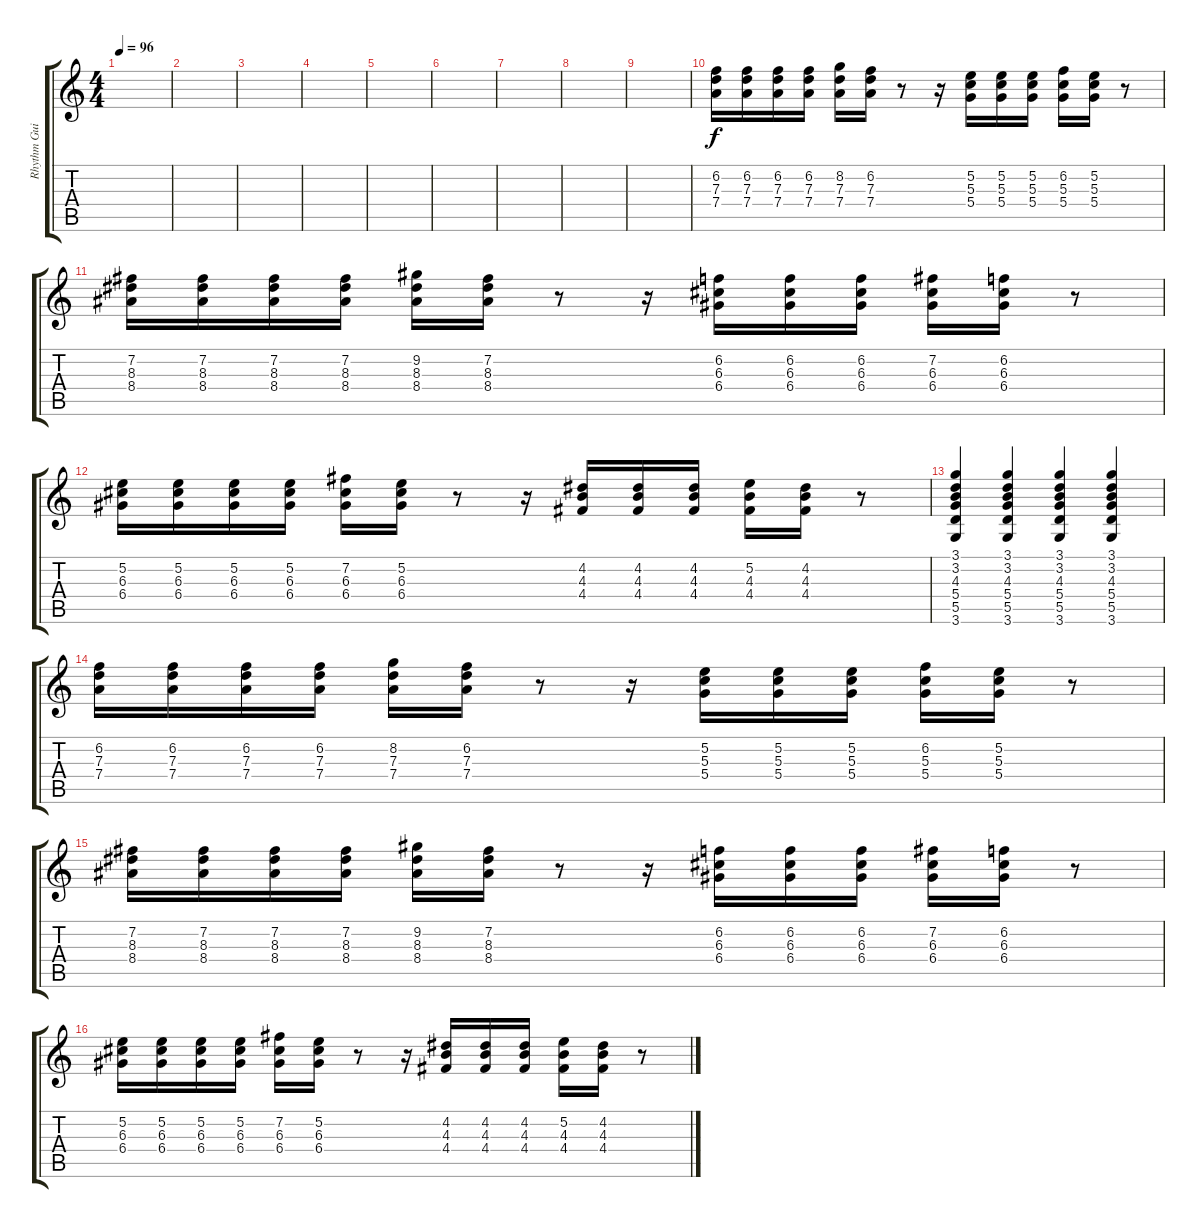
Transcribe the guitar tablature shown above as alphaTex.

\track ("Rhythm Guitar" "Rhythm Gui") {instrument electricguitarclean}
\staff {score tabs}
\tuning (E4 B3 G3 D3 A2 E2) {hide}
\ts (4 4)
\tempo 96
\clef g2
\ks c
|
|
|
|
|
|
|
|
|
(6.2 7.3 7.4).16{volume 11} (6.2 7.3 7.4).16 (6.2 7.3 7.4).16 (6.2 7.3 7.4).16 (8.2 7.3 7.4).16 (6.2 7.3 7.4).16 r.8 r.16 (5.2 5.3 5.4).16 (5.2 5.3 5.4).16 (5.2 5.3 5.4).16 (6.2 5.3 5.4).16 (5.2 5.3 5.4).16 r.8 |
(7.2 8.3 8.4).16 (7.2 8.3 8.4).16 (7.2 8.3 8.4).16 (7.2 8.3 8.4).16 (9.2 8.3 8.4).16 (7.2 8.3 8.4).16 r.8 r.16 (6.2 6.3 6.4).16 (6.2 6.3 6.4).16 (6.2 6.3 6.4).16 (7.2 6.3 6.4).16 (6.2 6.3 6.4).16 r.8 |
(5.2 6.3 6.4).16 (5.2 6.3 6.4).16 (5.2 6.3 6.4).16 (5.2 6.3 6.4).16 (7.2 6.3 6.4).16 (5.2 6.3 6.4).16 r.8 r.16 (4.2 4.3 4.4).16 (4.2 4.3 4.4).16 (4.2 4.3 4.4).16 (5.2 4.3 4.4).16 (4.2 4.3 4.4).16 r.8 |
(3.1 3.2 4.3 5.4 5.5 3.6).4 (3.1 3.2 4.3 5.4 5.5 3.6).4 (3.1 3.2 4.3 5.4 5.5 3.6).4 (3.1 3.2 4.3 5.4 5.5 3.6).4 |
(6.2 7.3 7.4).16{volume 11} (6.2 7.3 7.4).16 (6.2 7.3 7.4).16 (6.2 7.3 7.4).16 (8.2 7.3 7.4).16 (6.2 7.3 7.4).16 r.8 r.16 (5.2 5.3 5.4).16 (5.2 5.3 5.4).16 (5.2 5.3 5.4).16 (6.2 5.3 5.4).16 (5.2 5.3 5.4).16 r.8 |
(7.2 8.3 8.4).16 (7.2 8.3 8.4).16 (7.2 8.3 8.4).16 (7.2 8.3 8.4).16 (9.2 8.3 8.4).16 (7.2 8.3 8.4).16 r.8 r.16 (6.2 6.3 6.4).16 (6.2 6.3 6.4).16 (6.2 6.3 6.4).16 (7.2 6.3 6.4).16 (6.2 6.3 6.4).16 r.8 |
(5.2 6.3 6.4).16 (5.2 6.3 6.4).16 (5.2 6.3 6.4).16 (5.2 6.3 6.4).16 (7.2 6.3 6.4).16 (5.2 6.3 6.4).16 r.8 r.16 (4.2 4.3 4.4).16 (4.2 4.3 4.4).16 (4.2 4.3 4.4).16 (5.2 4.3 4.4).16 (4.2 4.3 4.4).16 r.8
